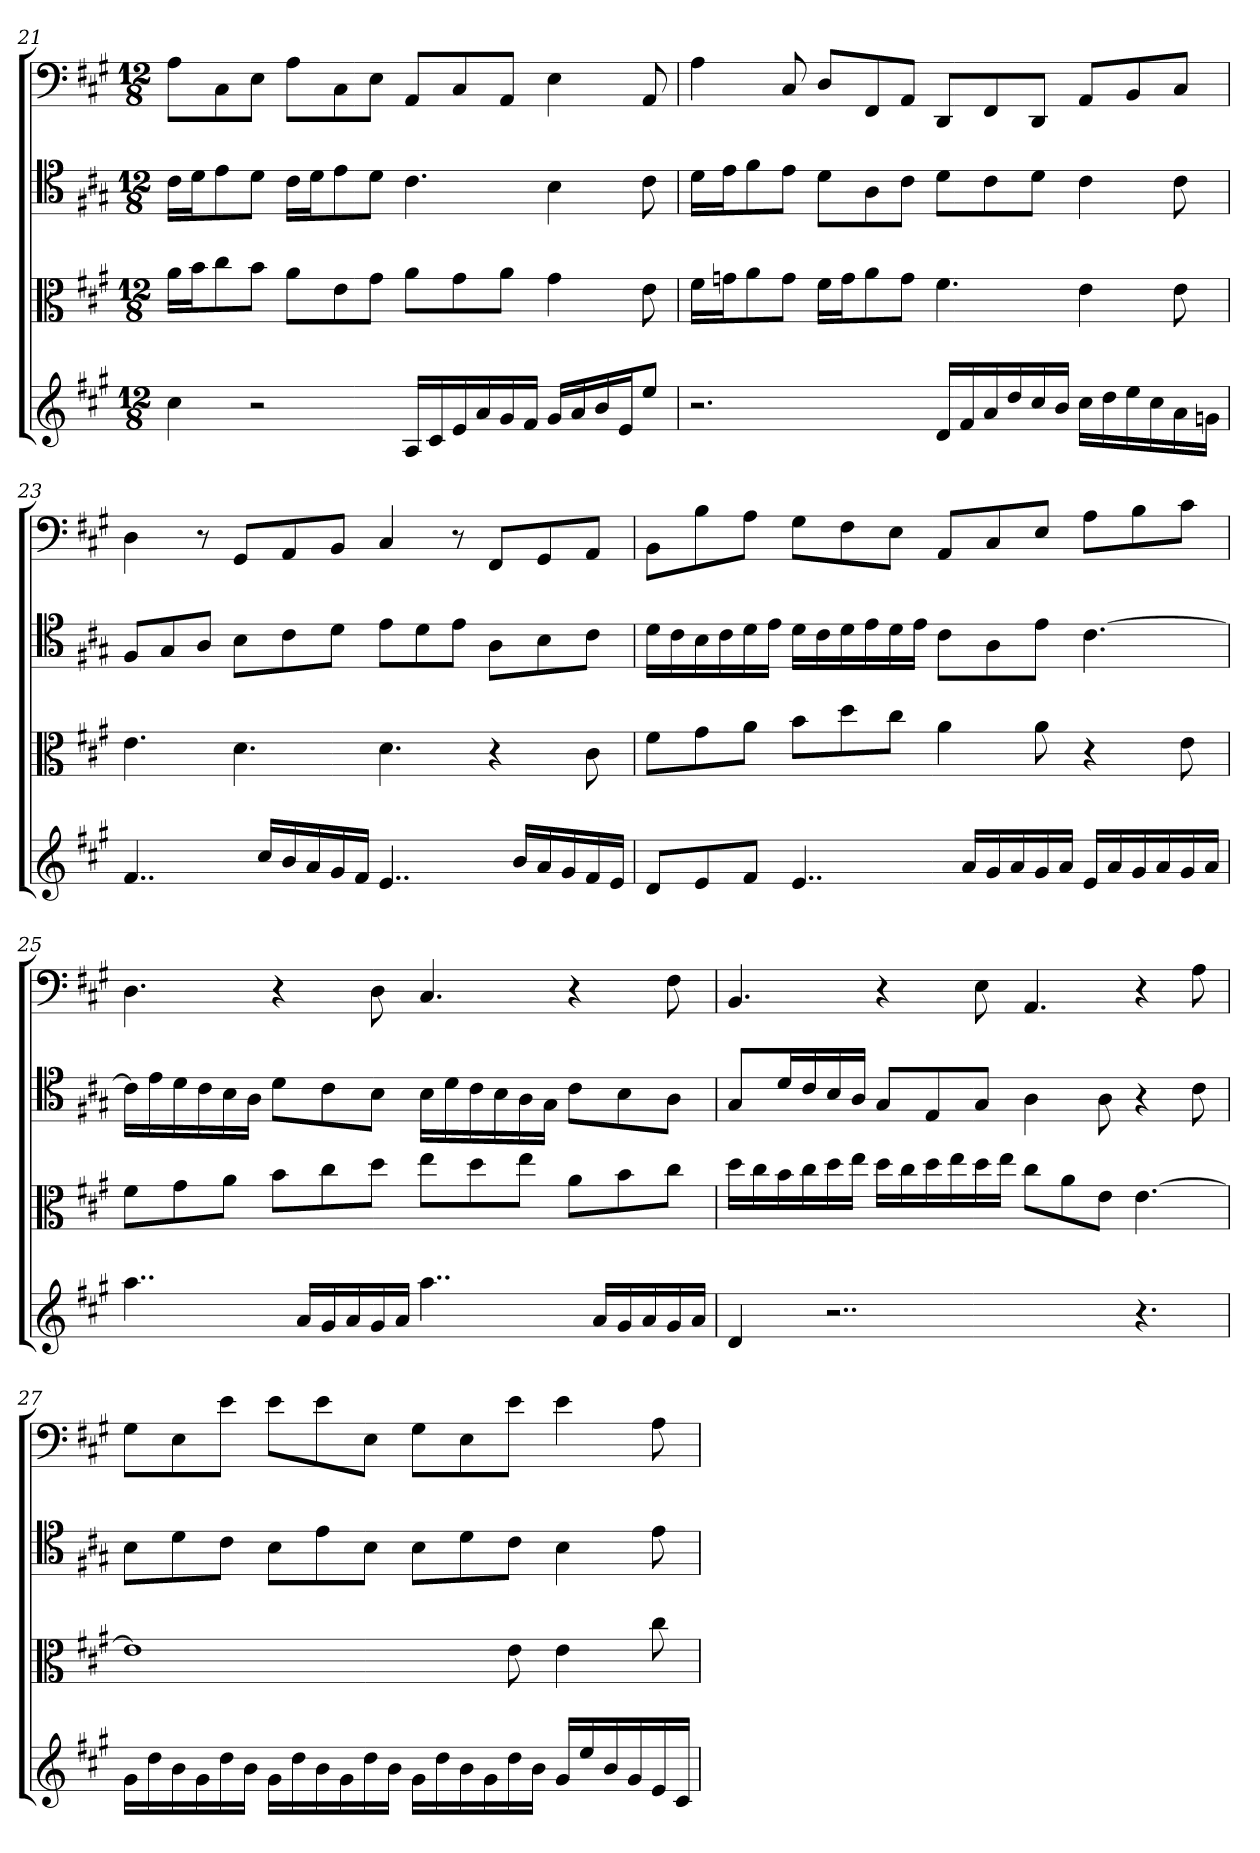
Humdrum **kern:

**kern	**kern	**kern	**kern
*part4	*part3	*part2	*part1
*staff4	*staff3	*staff2	*staff1
*	*clefC3	*clefC4	*clefF4
*k[f#c#g#]	*k[f#c#g#]	*k[f#c#g#]	*k[f#c#g#]
*A:	*A:	*A:	*A:
*M12/8	*M12/8	*M12/8	*M12/8
=21	=21	=21	=21
4cc#	16a\LL	16c#\LL	8A\L
.	16b\J	16d\J	.
.	8cc#\	8e\	8C#\
2r	8b\J	8d\J	8E\J
.	8a\L	16c#\LL	8A\L
.	.	16d\J	.
.	8e\	8e\	8C#\
.	8g#\J	8d\J	8E\J
16ALL	8a\L	4.c#	8AA/L
16c#	.	.	.
16e	8g#\	.	8C#/
16a	.	.	.
16g#	8a\J	.	8AA/J
16f#JJ	.	.	.
16g#LL	4g#	4B	4E
16a	.	.	.
16b	.	.	.
16eJ	.	.	.
8eeJ	8e	8c#	8AA
=22	=22	=22	=22
2.r	16f#\LL	16d\LL	4A
.	16gn\J	16e\J	.
.	8a\	8f#\	.
.	8g\J	8e\J	8C#
.	16f#\LL	8d\L	8D/L
.	16g\J	.	.
.	8a\	8A\	8FF#/
.	8g\J	8c#\J	8AA/J
16dLL	4.f#	8d\L	8DD/L
16f#	.	.	.
16a	.	8c#\	8FF#/
16dd	.	.	.
16cc#	.	8d\J	8DD/J
16bJJ	.	.	.
16cc#LL	4e	4c#	8AA/L
16dd	.	.	.
16ee	.	.	8BB/
16cc#	.	.	.
16a	8e	8c#	8C#/J
16gnJJ	.	.	.
=23	=23	=23	=23
4..f#	4.e	8F#/L	4D
.	.	8G#/	.
.	.	8A/J	8r
.	4.d	8B\L	8GG#/L
16cc#LL	.	.	.
16b	.	8c#\	8AA/
16a	.	.	.
16g#	.	8d\J	8BB/J
16f#JJ	.	.	.
4..e	4.d	8e\L	4C#
.	.	8d\	.
.	.	8e\J	8r
.	4r	8A\L	8FF#/L
16bLL	.	.	.
16a	.	8B\	8GG#/
16g#	.	.	.
16f#	8c#	8c#\J	8AA/J
16eJJ	.	.	.
=24	=24	=24	=24
8dL	8f#\L	16d\LL	8BB\L
.	.	16c#\	.
8e	8g#\	16B\	8B\
.	.	16c#\	.
8f#J	8a\J	16d\	8A\J
.	.	16e\JJ	.
4..e	8b\L	16d\LL	8G#\L
.	.	16c#\	.
.	8dd\	16d\	8F#\
.	.	16e\	.
.	8cc#\J	16d\	8E\J
.	.	16e\JJ	.
.	4a	8c#\L	8AA/L
16aLL	.	.	.
16g#	.	8A\	8C#/
16a	.	.	.
16g#	8a	8e\J	8E/J
16aJJ	.	.	.
16eLL	4r	[4.c#	8A\L
16a	.	.	.
16g#	.	.	8B\
16a	.	.	.
16g#	8e	.	8c#\J
16aJJ	.	.	.
=25	=25	=25	=25
4..aa	8f#\L	16c#\LL]	4.D
.	.	16e\	.
.	8g#\	16d\	.
.	.	16c#\	.
.	8a\J	16B\	.
.	.	16A\JJ	.
.	8b\L	8d\L	4r
16aLL	.	.	.
16g#	8cc#\	8c#\	.
16a	.	.	.
16g#	8dd\J	8B\J	8D
16aJJ	.	.	.
4..aa	8ee\L	16B\LL	4.C#
.	.	16d\	.
.	8dd\	16c#\	.
.	.	16B\	.
.	8ee\J	16A\	.
.	.	16G#\JJ	.
.	8a\L	8c#\L	4r
16aLL	.	.	.
16g#	8b\	8B\	.
16a	.	.	.
16g#	8cc#\J	8A\J	8F#
16aJJ	.	.	.
=26	=26	=26	=26
4d	16dd\LL	8G#/L	4.BB
.	16cc#\	.	.
.	16b\	16d/L	.
.	16cc#\	16c#/	.
2..r	16dd\	16B/	.
.	16ee\JJ	16A/JJ	.
.	16dd\LL	8G#/L	4r
.	16cc#\	.	.
.	16dd\	8E/	.
.	16ee\	.	.
.	16dd\	8G#/J	8E
.	16ee\JJ	.	.
.	8cc#\L	4A	4.AA
.	8a\	.	.
.	8e\J	8A	.
4.r	[4.e	4r	4r
.	.	8c#	8A
=27	=27	=27	=27
16g#LL	1e]	8B\L	8G#\L
16dd	.	.	.
16b	.	8d\	8E\
16g#	.	.	.
16dd	.	8c#\J	8e\J
16bJJ	.	.	.
16g#LL	.	8B\L	8e\L
16dd	.	.	.
16b	.	8e\	8e\
16g#	.	.	.
16dd	.	8B\J	8E\J
16bJJ	.	.	.
16g#LL	.	8B\L	8G#\L
16dd	.	.	.
16b	.	8d\	8E\
16g#	.	.	.
16dd	8e	8c#\J	8e\J
16bJJ	.	.	.
16g#LL	4e	4B	4e
16ee	.	.	.
16b	.	.	.
16g#	.	.	.
16e	8cc#	8e	8A
16c#JJ	.	.	.
=	=	=	=
*-	*-	*-	*-
